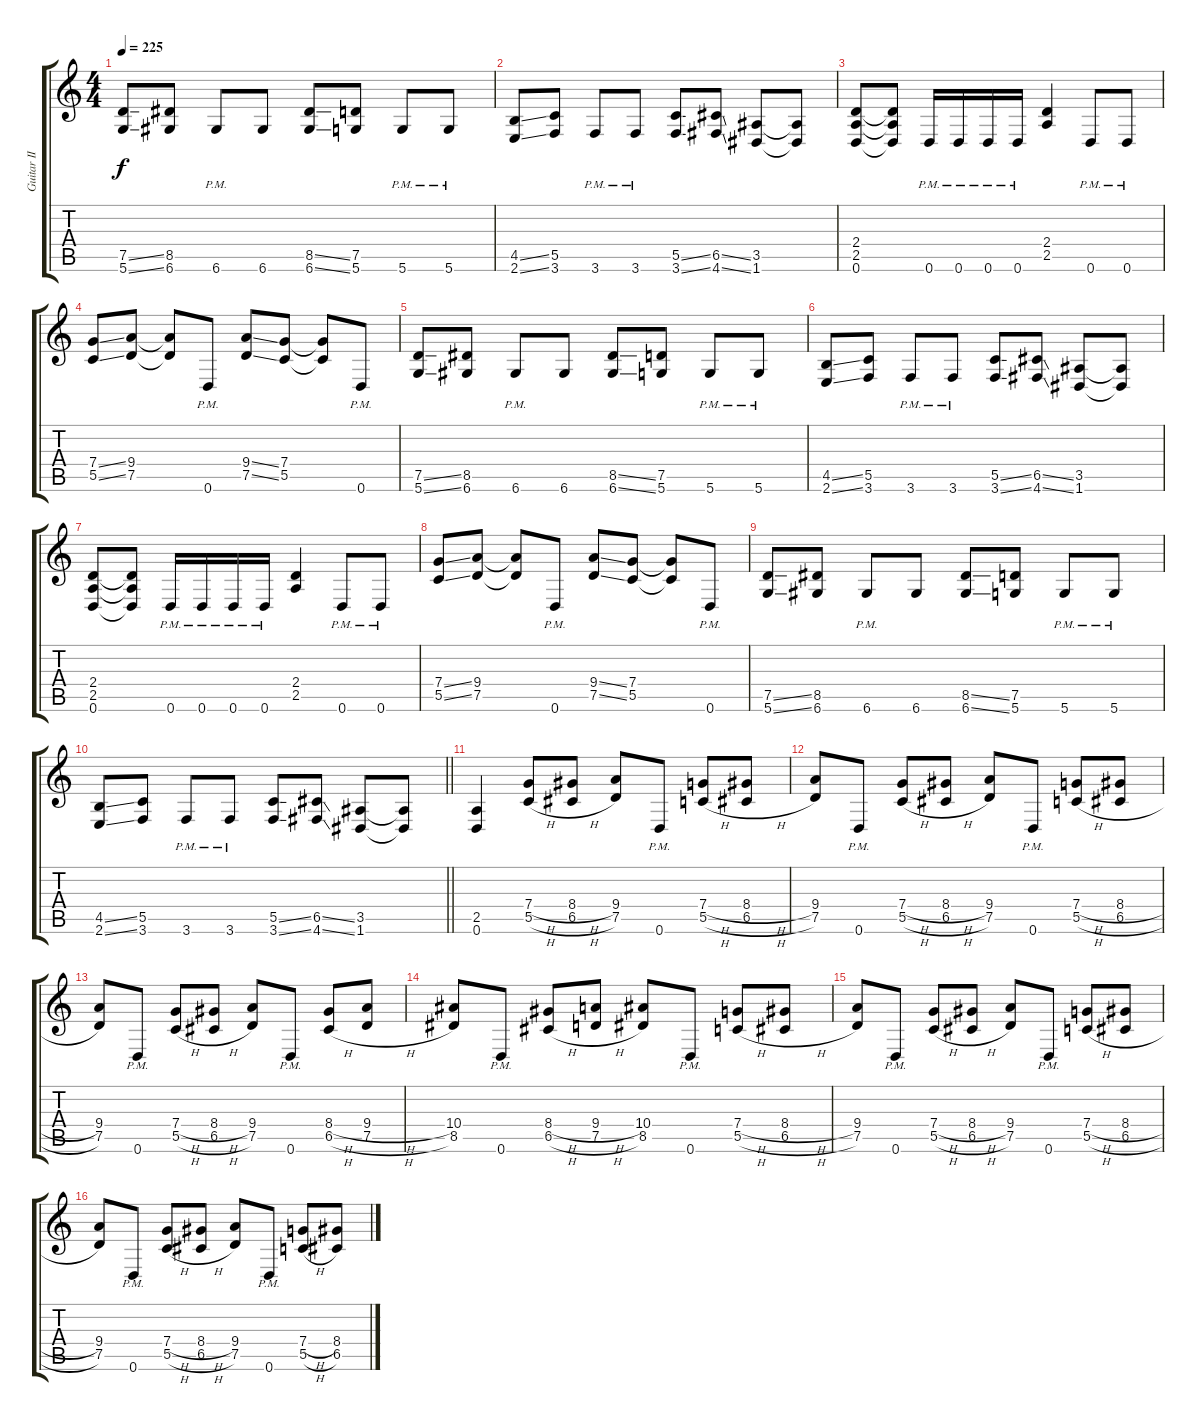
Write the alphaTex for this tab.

\track ("Guitar II" "Guitar II") {instrument distortionguitar}
\staff {score tabs}
\tuning (D4 A3 F3 C3 G2 D2) {hide}
\ts (4 4)
\tempo 225
\clef g2
\ks c
(7.5{ss} 5.6{ss}).8{dy f} (8.5 6.6).8 6.6{pm}.8 6.6.8 (8.5{ss} 6.6{ss}).8 (7.5 5.6).8 5.6{pm}.8 5.6{pm}.8 |
(4.5{ss} 2.6{ss}).8 (5.5 3.6).8 3.6{pm}.8 3.6{pm}.8 (5.5{ss} 3.6{ss}).8 (6.5{ss} 4.6{ss}).8 (3.5 1.6).8 (3.5{t} 1.6{t}).8 |
(2.4 2.5 0.6).8 (2.4{t} 2.5{t} 0.6{t}).8 0.6{pm}.16 0.6{pm}.16 0.6{pm}.16 0.6{pm}.16 (2.4 2.5).4 0.6{pm}.8 0.6{pm}.8 |
(7.4{ss} 5.5{ss}).8 (9.4 7.5).8 (9.4{t} 7.5{t}).8 0.6{pm}.8 (9.4{ss} 7.5{ss}).8 (7.4 5.5).8 (7.4{t} 5.5{t}).8 0.6{pm}.8 |
(7.5{ss} 5.6{ss}).8 (8.5 6.6).8 6.6{pm}.8 6.6.8 (8.5{ss} 6.6{ss}).8 (7.5 5.6).8 5.6{pm}.8 5.6{pm}.8 |
(4.5{ss} 2.6{ss}).8 (5.5 3.6).8 3.6{pm}.8 3.6{pm}.8 (5.5{ss} 3.6{ss}).8 (6.5{ss} 4.6{ss}).8 (3.5 1.6).8 (3.5{t} 1.6{t}).8 |
(2.4 2.5 0.6).8 (2.4{t} 2.5{t} 0.6{t}).8 0.6{pm}.16 0.6{pm}.16 0.6{pm}.16 0.6{pm}.16 (2.4 2.5).4 0.6{pm}.8 0.6{pm}.8 |
(7.4{ss} 5.5{ss}).8 (9.4 7.5).8 (9.4{t} 7.5{t}).8 0.6{pm}.8 (9.4{ss} 7.5{ss}).8 (7.4 5.5).8 (7.4{t} 5.5{t}).8 0.6{pm}.8 |
(7.5{ss} 5.6{ss}).8 (8.5 6.6).8 6.6{pm}.8 6.6.8 (8.5{ss} 6.6{ss}).8 (7.5 5.6).8 5.6{pm}.8 5.6{pm}.8 |
\barLineRight lightlight
(4.5{ss} 2.6{ss}).8 (5.5 3.6).8 3.6{pm}.8 3.6{pm}.8 (5.5{ss} 3.6{ss}).8 (6.5{ss} 4.6{ss}).8 (3.5 1.6).8 (3.5{t} 1.6{t}).8 |
\section ("" "")
(2.5 0.6).4 (7.4{h} 5.5{h}).8 (8.4{h} 6.5{h}).8 (9.4 7.5).8 0.6{pm}.8 (7.4{h} 5.5{h}).8 (8.4{h} 6.5{h}).8 |
(9.4 7.5).8 0.6{pm}.8 (7.4{h} 5.5{h}).8 (8.4{h} 6.5{h}).8 (9.4 7.5).8 0.6{pm}.8 (7.4{h} 5.5{h}).8 (8.4{h} 6.5{h}).8 |
(9.4 7.5).8 0.6{pm}.8 (7.4{h} 5.5{h}).8 (8.4{h} 6.5{h}).8 (9.4 7.5).8 0.6{pm}.8 (8.4{h} 6.5{h}).8 (9.4{h} 7.5{h}).8 |
(10.4 8.5).8 0.6{pm}.8 (8.4{h} 6.5{h}).8 (9.4{h} 7.5{h}).8 (10.4 8.5).8 0.6{pm}.8 (7.4{h} 5.5{h}).8 (8.4{h} 6.5{h}).8 |
(9.4 7.5).8 0.6{pm}.8 (7.4{h} 5.5{h}).8 (8.4{h} 6.5{h}).8 (9.4 7.5).8 0.6{pm}.8 (7.4{h} 5.5{h}).8 (8.4{h} 6.5{h}).8 |
(9.4 7.5).8 0.6{pm}.8 (7.4{h} 5.5{h}).8 (8.4{h} 6.5{h}).8 (9.4 7.5).8 0.6{pm}.8 (7.4{h} 5.5{h}).8 (8.4{h} 6.5{h}).8
